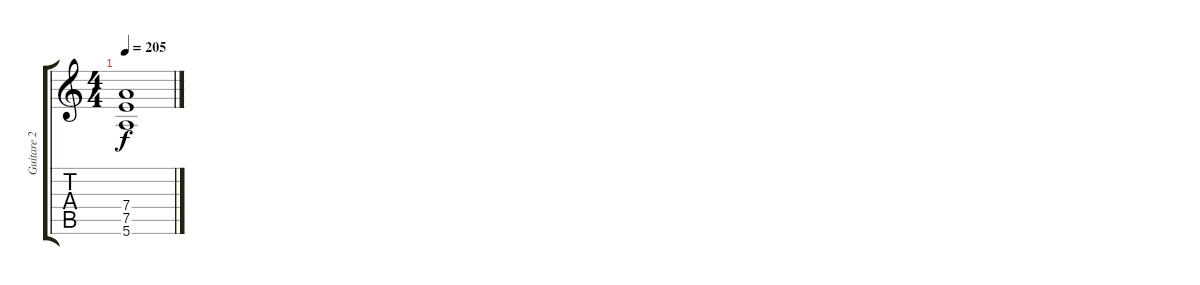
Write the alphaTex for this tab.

\track ("Guitare 2" "Guitare 2") {instrument distortionguitar}
\staff {score tabs}
\tuning (E4 B3 G3 D3 A2 E2) {hide}
\ts (4 4)
\tempo 205
\clef g2
\ks c
(7.4{t} 7.5{t} 5.6{t}).1{dy f}
